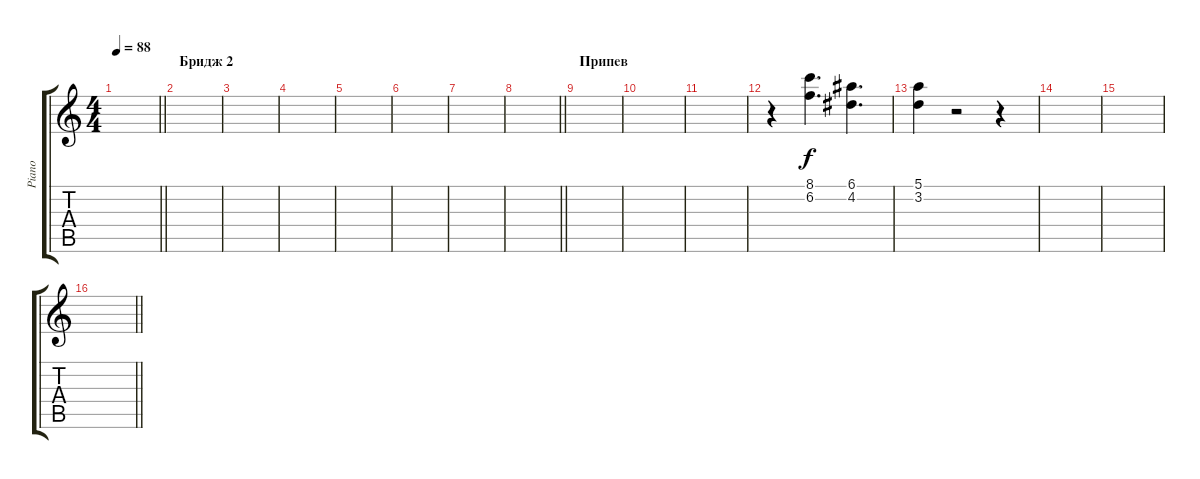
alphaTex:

\track ("Piano" "Piano") {instrument electricguitarclean}
\staff {score tabs}
\tuning (E4 B3 G3 D3 A2 E2) {hide}
\ts (4 4)
\tempo 88
\clef g2
\barLineRight lightlight
\ks c
|
\section ("" "Бридж 2")
|
|
|
|
|
|
\barLineRight lightlight
|
\section ("" "Припев")
|
|
|
r.4 (8.1 6.2).4{d} (6.1 4.2).4{d} |
(5.1 3.2).4 r.2 r.4 |
|
|
\barLineRight lightlight
